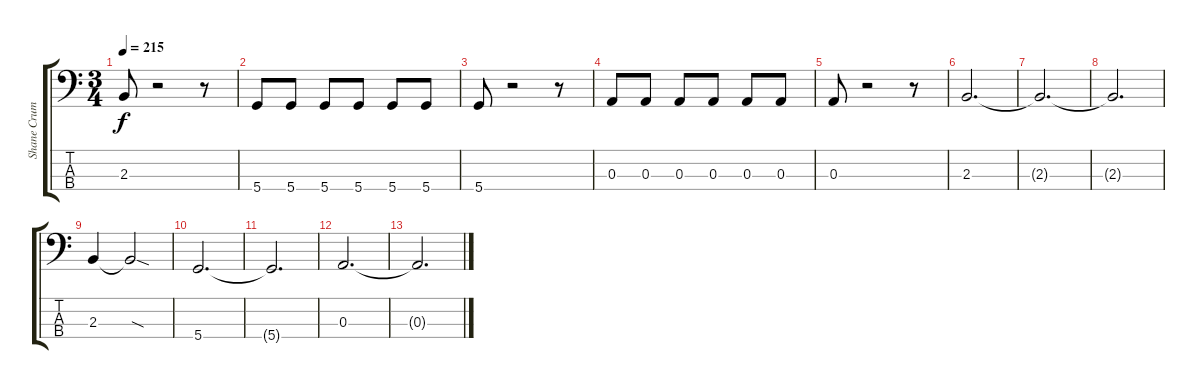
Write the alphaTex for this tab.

\track ("Shane Crump - Bass" "Shane Crum") {instrument electricbassfinger}
\staff {score tabs}
\tuning (G2 D2 A1 D1) {hide}
\ts (3 4)
\tempo 215
\clef f4
\ks c
2.3.8{dy f} r.2 r.8 |
5.4.8 5.4.8 5.4.8 5.4.8 5.4.8 5.4.8 |
5.4.8 r.2 r.8 |
0.3.8 0.3.8 0.3.8 0.3.8 0.3.8 0.3.8 |
0.3.8 r.2 r.8 |
2.3.2{d} |
2.3{t}.2{d} |
2.3{t}.2{d} |
2.3.4 2.3{sod t}.2 |
5.4.2{d} |
5.4{t}.2{d} |
0.3.2{d} |
0.3{t}.2{d}
